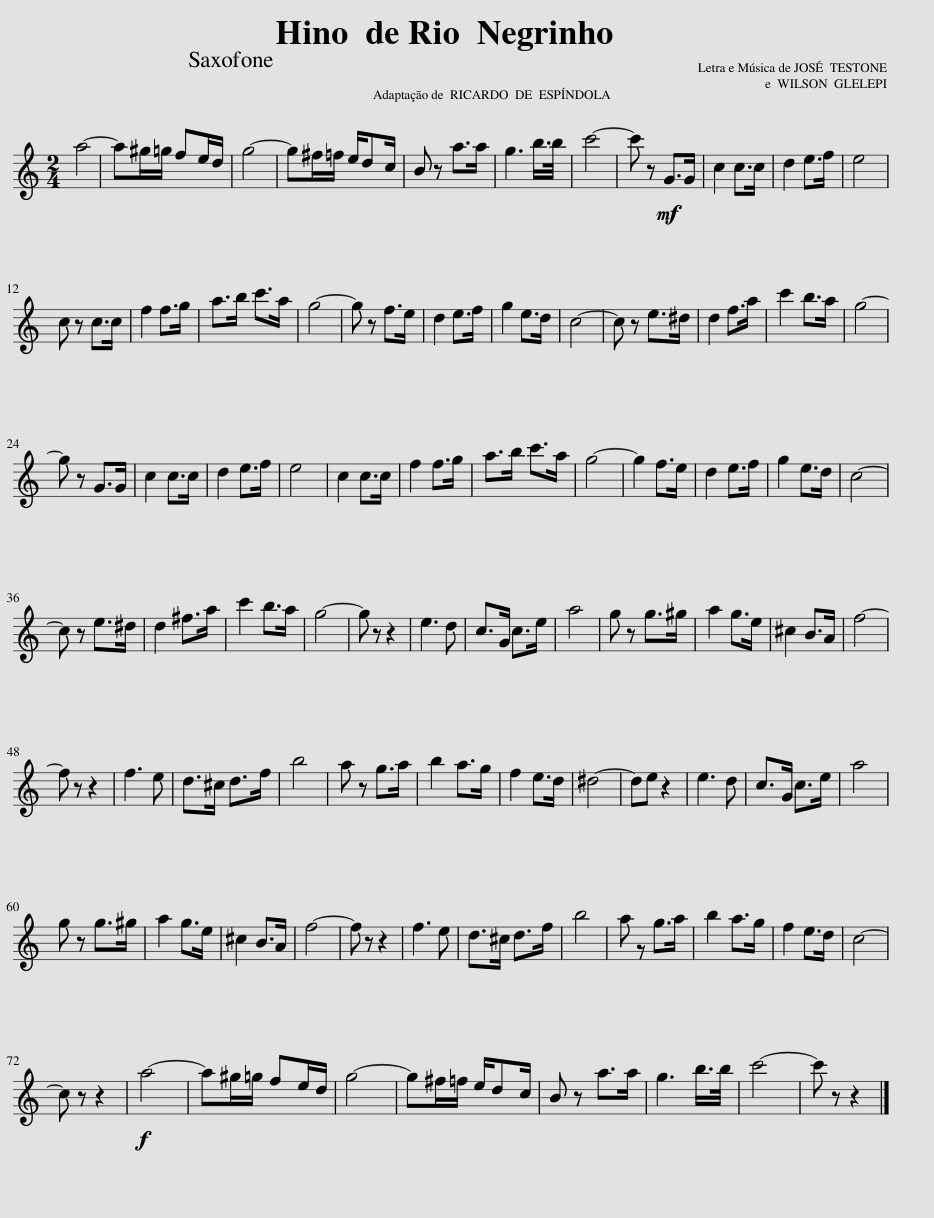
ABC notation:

X:1
L:1/8
M:2/4
I:linebreak $
K:none
V:1 treble transpose=-9
V:1
[K:C] a4- | a^g/=g/ fe/d/ | g4- | g^f/=f/ e/dc/ | B z a>a | %5
 g3 b/>b/ | c'4- | c' z!mf! G>G | c2 c>c | d2 e>f | %10
 e4 |$ c z c>c | f2 f>g | a>b c'>a | g4- | %15
 g z f>e | d2 e>f | g2 e>d | c4- | c z e>^d | %20
 d2 f>a | c'2 b>a | g4- |$ g z G>G | c2 c>c | %25
 d2 e>f | e4 | c2 c>c | f2 f>g | a>b c'>a | %30
 g4- | g2 f>e | d2 e>f | g2 e>d | c4- |$ %35
 c z e>^d | d2 ^f>a | c'2 b>a | g4- | g z z2 | %40
 e3 d | c>G c>e | a4 | g z g>^g | a2 g>e | %45
 ^c2 B>A | f4- |$ f z z2 | f3 e | d>^c d>f | %50
 b4 | a z g>a | b2 a>g | f2 e>d | ^d4- | %55
 de z2 | e3 d | c>G c>e | a4 |$ g z g>^g | %60
 a2 g>e | ^c2 B>A | f4- | f z z2 | f3 e | %65
 d>^c d>f | b4 | a z g>a | b2 a>g | f2 e>d | %70
 c4- |$ c z z2 |!f! a4- | a^g/=g/ fe/d/ | g4- | %75
 g^f/=f/ e/dc/ | B z a>a | g3 b/>b/ | c'4- | c' z z2 |] %80
